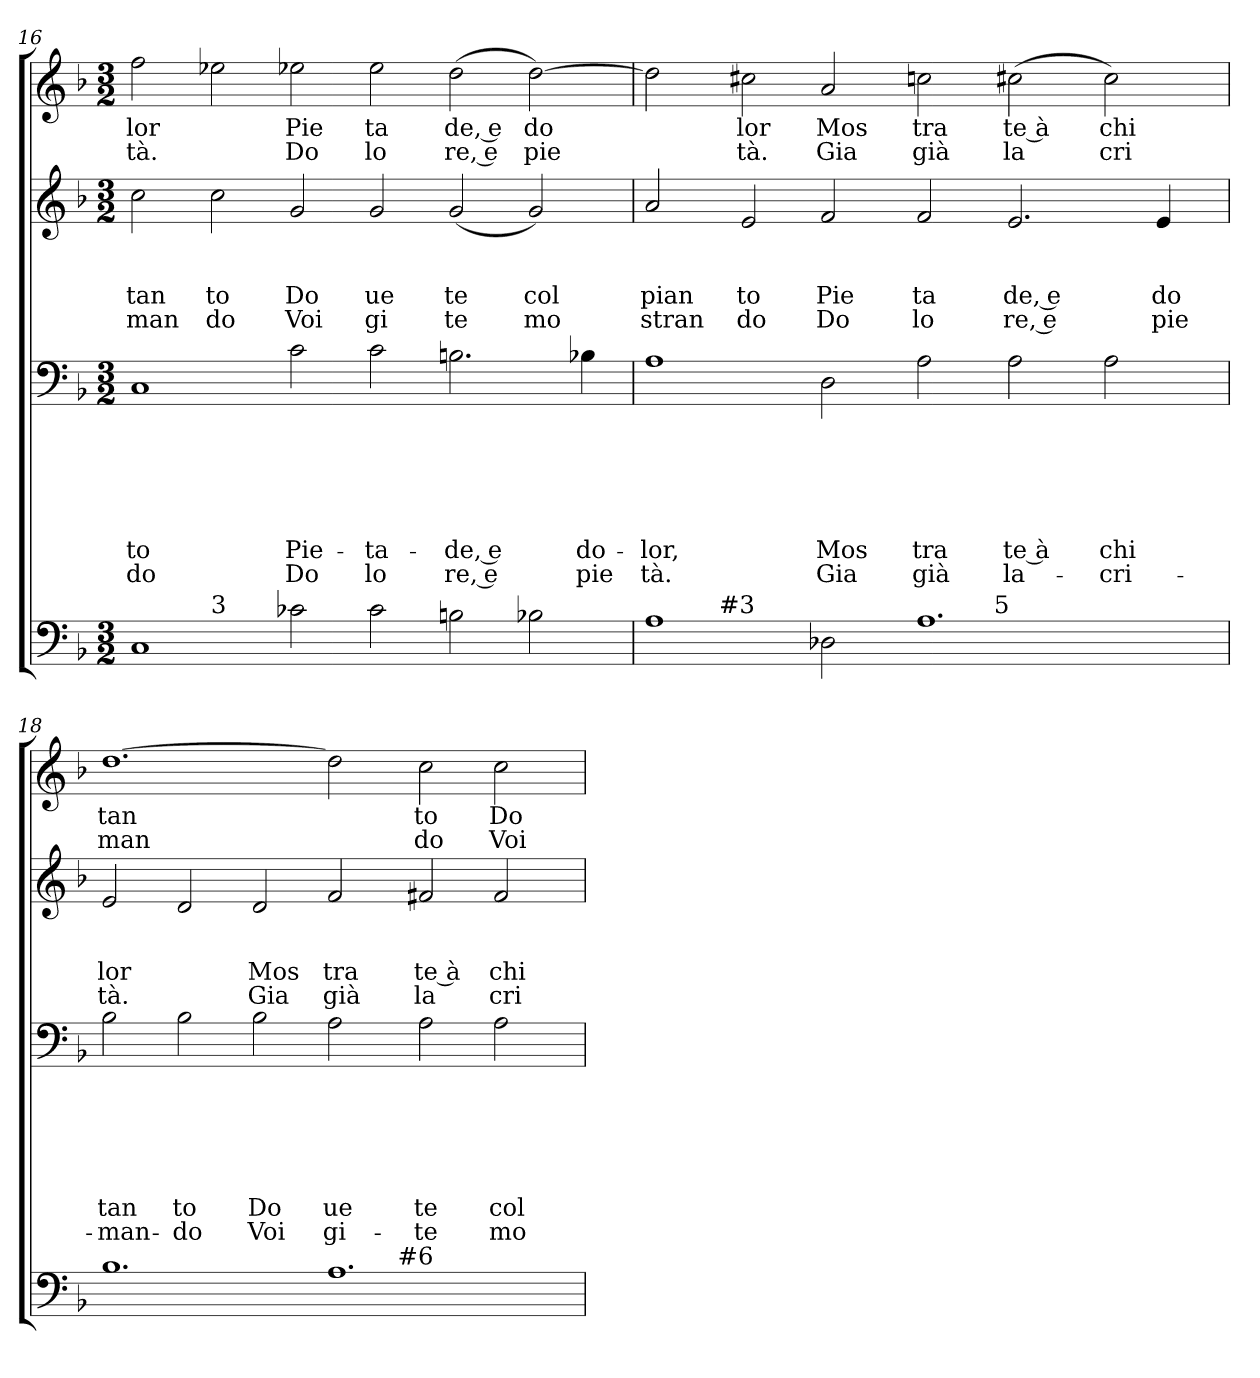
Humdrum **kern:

**kern	**kern	**text	**text	**text	**text	**text	**text	**text	**kern	**text	**text	**text	**text	**kern	**text	**text
*part4	*part3	*part3	*part3	*part3	*part3	*part3	*part3	*part3	*part2	*part2	*part2	*part2	*part2	*part1	*part1	*part1
*staff4	*staff3	*staff3	*staff3	*staff3	*staff3	*staff3	*staff3	*staff3	*staff2	*staff2	*staff2	*staff2	*staff2	*staff1	*staff1	*staff1
*clefF4	*clefF4	*	*	*	*	*	*	*	*clefG2	*	*	*	*	*clefG2	*	*
*k[b-]	*k[b-]	*	*	*	*	*	*	*	*k[b-]	*	*	*	*	*k[b-]	*	*
*F:	*F:	*	*	*	*	*	*	*	*F:	*	*	*	*	*F:	*	*
*M3/2	*M3/2	*	*	*	*	*	*	*	*M3/2	*	*	*	*	*M3/2	*	*
=16	=16	=16	=16	=16	=16	=16	=16	=16	=16	=16	=16	=16	=16	=16	=16	=16
!	!	!	!	!	!	!	!LO:LY:b	!LO:LY:b	!	!	!	!LO:LY:b	!LO:LY:b	!	!LO:LY:b	!LO:LY:b
*^	*	*	*	*	*	*	*	*	*	*	*	*	*	*	*	*
1C<	2ryy	1C	.	.	.	.	.	-to	do	2cc\	.	.	tan	man	2ff\	lor	tà.
!	!LO:TX:a:t=3	!	!	!	!	!	!	!	!	!	!	!	!	!	!	!	!
!	!	!	!	!	!	!	!	!	!	!	!	!	!LO:LY:b	!LO:LY:b	!	!	!
.	1ryy	.	.	.	.	.	.	.	.	2cc\	.	.	to	do	2ee-X\	.	.
!	!	!	!	!	!	!	!	!LO:LY:b	!LO:LY:b	!	!	!	!LO:LY:b	!LO:LY:b	!	!LO:LY:b	!LO:LY:b
2c-X\	.	2c\	.	.	.	.	.	Pie-	Do	2g/	.	.	Do	Voi	2ee-X\	Pie	Do
!	!	!	!	!	!	!	!	!LO:LY:b	!LO:LY:b	!	!	!	!LO:LY:b	!LO:LY:b	!	!LO:LY:b	!LO:LY:b
2c-\	1.ryy	2c\	.	.	.	.	.	-ta-	lo	2g/	.	.	ue	gi	2ee-\	ta	lo
!	!	!	!	!	!	!	!	!LO:LY:b:rj	!LO:LY:b:rj	!	!	!	!LO:LY:b	!LO:LY:b	!	!LO:LY:b:rj	!LO:LY:b:rj
2Bn>\	.	2.Bn\	.	.	.	.	.	-de, e	re, e	(2g/	.	.	te	te	(<2dd\	de, e	re, e
!	!	!	!	!	!	!	!	!	!	!	!	!	!LO:LY:b	!LO:LY:b	!	!LO:LY:b	!LO:LY:b
2B-X>\)	.	.	.	.	.	.	.	.	.	2g/)	.	.	col	mo	[>2dd\)	do	pie
!	!	!	!	!	!	!	!	!LO:LY:b	!LO:LY:b	!	!	!	!	!	!	!	!
.	.	4B-X\	.	.	.	.	.	do-	pie	.	.	.	.	.	.	.	.
!!LO:PB:g=z
=17	=17	=17	=17	=17	=17	=17	=17	=17	=17	=17	=17	=17	=17	=17	=17	=17	=17
!	!	!	!	!	!	!	!	!LO:LY:b	!LO:LY:b	!	!	!	!LO:LY:b	!LO:LY:b	!	!	!
*	*^	*	*	*	*	*	*	*	*	*	*	*	*	*	*	*	*
1A>	4..ryy	1ryy	1A	.	.	.	.	.	-lor,	tà.	2a/	.	.	pian	stran	2dd\]	.	.
!	!LO:TX:a:t=#3	!	!	!	!	!	!	!	!	!	!	!	!	!	!	!	!	!
.	1ryy	.	.	.	.	.	.	.	.	.	.	.	.	.	.	.	.	.
!	!	!	!	!	!	!	!	!	!	!	!	!	!	!LO:LY:b	!LO:LY:b	!	!LO:LY:b	!LO:LY:b
.	.	.	.	.	.	.	.	.	.	.	2e/	.	.	to	do	2cc#X\	lor	tà.
!	!	!	!	!	!	!	!	!	!LO:LY:b	!LO:LY:b	!	!	!	!LO:LY:b	!LO:LY:b	!	!LO:LY:b	!LO:LY:b
2D-\	.	2ryy	2D\	.	.	.	.	.	Mos	Gia	2f/	.	.	Pie	Do	2a/	Mos	Gia
.	1ryy	.	.	.	.	.	.	.	.	.	.	.	.	.	.	.	.	.
!	!	!	!	!	!	!	!	!	!LO:LY:b	!LO:LY:b	!	!	!	!LO:LY:b	!LO:LY:b	!	!LO:LY:b	!LO:LY:b
1.A>	.	4...ryy	2A\	.	.	.	.	.	tra	già	2f/	.	.	ta	lo	2cc\	tra	già
!	!	!LO:TX:a:t=5	!	!	!	!	!	!	!	!	!	!	!	!	!	!	!	!
.	.	1ryy	.	.	.	.	.	.	.	.	.	.	.	.	.	.	.	.
!	!	!	!	!	!	!	!	!	!LO:LY:b:rj	!LO:LY:b:rj	!	!	!	!LO:LY:b:rj	!LO:LY:b:rj	!	!LO:LY:b:rj	!LO:LY:b:rj
.	.	.	(>2A\	.	.	.	.	.	te à	la-	2.e/	.	.	de, e	re, e	(<2cc#X\	te à	la
.	2ryy	.	.	.	.	.	.	.	.	.	.	.	.	.	.	.	.	.
!	!	!	!	!	!	!	!	!	!LO:LY:b	!LO:LY:b	!	!	!	!	!	!	!LO:LY:b	!LO:LY:b
.	.	.	2A\	.	.	.	.	.	chi	-cri-	.	.	.	.	.	2cc#\)	chi	cri
!	!	!	!	!	!	!	!	!	!	!	!	!	!	!LO:LY:b	!LO:LY:b	!	!	!
.	.	.	.	.	.	.	.	.	.	.	4e/	.	.	do	pie	.	.	.
.	16ryy	.	.	.	.	.	.	.	.	.	.	.	.	.	.	.	.	.
.	.	32ryy	.	.	.	.	.	.	.	.	.	.	.	.	.	.	.	.
=18	=18	=18	=18	=18	=18	=18	=18	=18	=18	=18	=18	=18	=18	=18	=18	=18	=18	=18
!	!	!	!	!	!	!	!	!	!LO:LY:b	!LO:LY:b	!	!	!	!LO:LY:b	!LO:LY:b	!	!LO:LY:b	!LO:LY:b
*	*v	*v	*	*	*	*	*	*	*	*	*	*	*	*	*	*	*	*
1.B-	1ryy	2B-\	.	.	.	.	.	tan	-man-	2e/	.	.	lor	tà.	[>1.dd	tan	man
!	!	!	!	!	!	!	!	!LO:LY:b	!LO:LY:b	!	!	!	!	!	!	!	!
.	.	2B-\	.	.	.	.	.	to	-do	2d/	.	.	.	.	.	.	.
!	!	!	!	!	!	!	!	!LO:LY:b	!LO:LY:b	!	!	!	!LO:LY:b	!LO:LY:b	!	!	!
.	2...ryy	2B-\	.	.	.	.	.	Do	Voi	2d/	.	.	Mos	Gia	.	.	.
!	!	!	!	!	!	!	!	!LO:LY:b	!LO:LY:b	!	!	!	!LO:LY:b	!LO:LY:b	!	!	!
1.A>	.	2A\	.	.	.	.	.	ue	gi-	2f/	.	.	tra	già	2dd\]	.	.
!	!LO:TX:a:t=#6	!	!	!	!	!	!	!	!	!	!	!	!	!	!	!	!
.	1ryy	.	.	.	.	.	.	.	.	.	.	.	.	.	.	.	.
!	!	!	!	!	!	!	!	!LO:LY:b	!LO:LY:b	!	!	!	!LO:LY:b:rj	!LO:LY:b:rj	!	!LO:LY:b	!LO:LY:b
.	.	2A\	.	.	.	.	.	te	-te	2f#X/	.	.	te à	la	2cc\	to	do
!	!	!	!	!	!	!	!	!LO:LY:b	!LO:LY:b	!	!	!	!LO:LY:b	!LO:LY:b	!	!LO:LY:b	!LO:LY:b
.	.	2A\	.	.	.	.	.	col	mo-	2f#/	.	.	chi	cri	2cc\	Do	Voi
.	16ryy	.	.	.	.	.	.	.	.	.	.	.	.	.	.	.	.
*v	*v	*	*	*	*	*	*	*	*	*	*	*	*	*	*	*	*
=	=	=	=	=	=	=	=	=	=	=	=	=	=	=	=	=
*-	*-	*-	*-	*-	*-	*-	*-	*-	*-	*-	*-	*-	*-	*-	*-	*-
